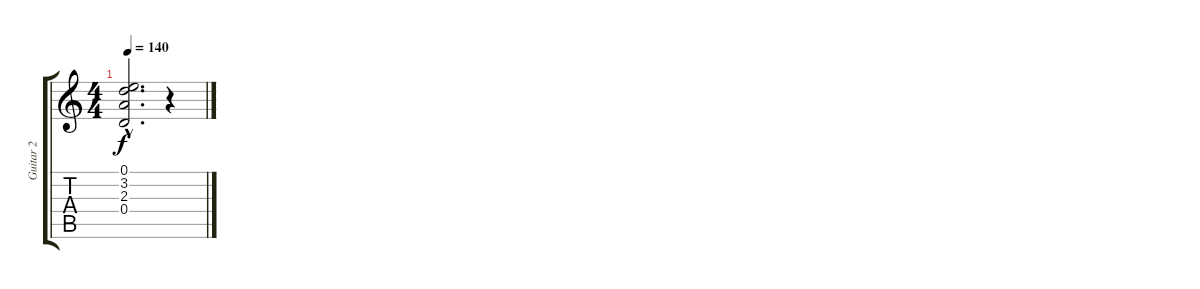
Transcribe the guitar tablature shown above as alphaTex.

\track ("Guitar 2" "Guitar 2") {instrument acousticguitarsteel}
\staff {score tabs}
\tuning (E4 B3 G3 D3 A2 E2) {hide}
\ts (4 4)
\tempo 140
\clef g2
\ks c
(0.1{hac t} 3.2{hac t} 2.3{hac t} 0.4{hac t}).2{d dy f} r.4
